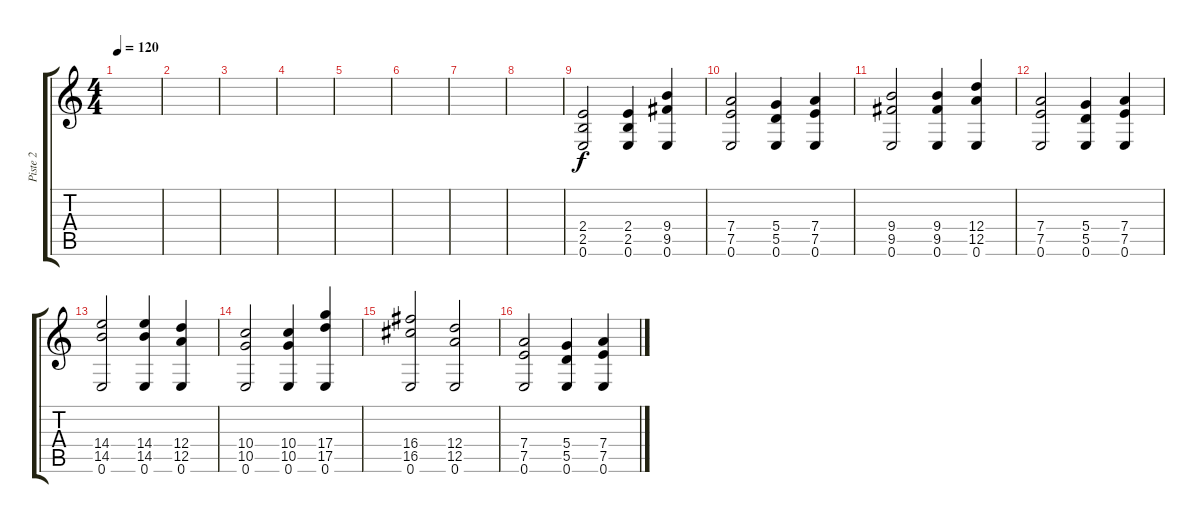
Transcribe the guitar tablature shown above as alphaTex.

\track ("Piste 2" "Piste 2") {instrument distortionguitar}
\staff {score tabs}
\tuning (E4 B3 G3 D3 A2 E2) {hide}
\ts (4 4)
\tempo 120
\clef g2
\ks c
|
|
|
|
|
|
|
|
(2.4 2.5 0.6).2 (2.4 2.5 0.6).4 (9.4 9.5 0.6).4 |
(7.4 7.5 0.6).2 (5.4 5.5 0.6).4 (7.4 7.5 0.6).4 |
(9.4 9.5 0.6).2 (9.4 9.5 0.6).4 (12.4 12.5 0.6).4 |
(7.4 7.5 0.6).2 (5.4 5.5 0.6).4 (7.4 7.5 0.6).4 |
(14.4 14.5 0.6).2 (14.4 14.5 0.6).4 (12.4 12.5 0.6).4 |
(10.4 10.5 0.6).2 (10.4 10.5 0.6).4 (17.4 17.5 0.6).4 |
(16.4 16.5 0.6).2 (12.4 12.5 0.6).2 |
(7.4 7.5 0.6).2 (5.4 5.5 0.6).4 (7.4 7.5 0.6).4
